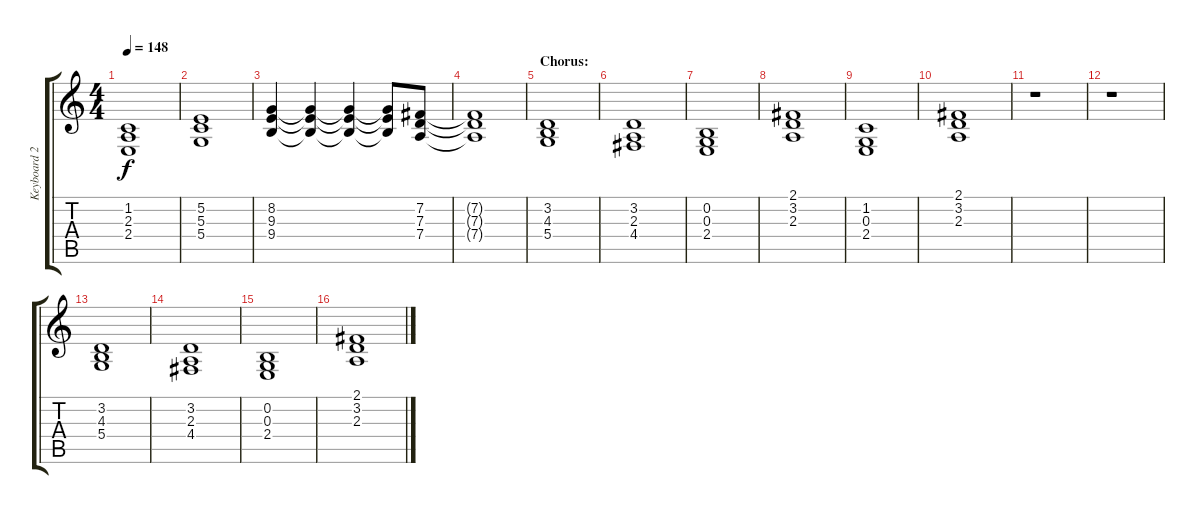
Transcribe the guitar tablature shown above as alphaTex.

\track ("Keyboard 2" "Keyboard 2") {instrument stringensemble2}
\staff {score tabs}
\tuning (E4 B3 G3 D3 A2 E2) {hide}
\ts (4 4)
\tempo 148
\clef g2
\ks c
(1.2 2.3 2.4).1{dy f} |
(5.2 5.3 5.4).1 |
(8.2 9.3 9.4).4 (8.2{t} 9.3{t} 9.4{t}).4 (8.2{t} 9.3{t} 9.4{t}).4 (8.2{t} 9.3{t} 9.4{t}).8 (7.2 7.3 7.4).8 |
(7.2{t} 7.3{t} 7.4{t}).1 |
\section ("" "Chorus:")
(3.2 4.3 5.4).1 |
(3.2 2.3 4.4).1 |
(0.2 0.3 2.4).1 |
(2.1 3.2 2.3).1 |
(1.2 0.3 2.4).1 |
(2.1 3.2 2.3).1 |
r.1 |
r.1 |
(3.2 4.3 5.4).1 |
(3.2 2.3 4.4).1 |
(0.2 0.3 2.4).1 |
(2.1 3.2 2.3).1
